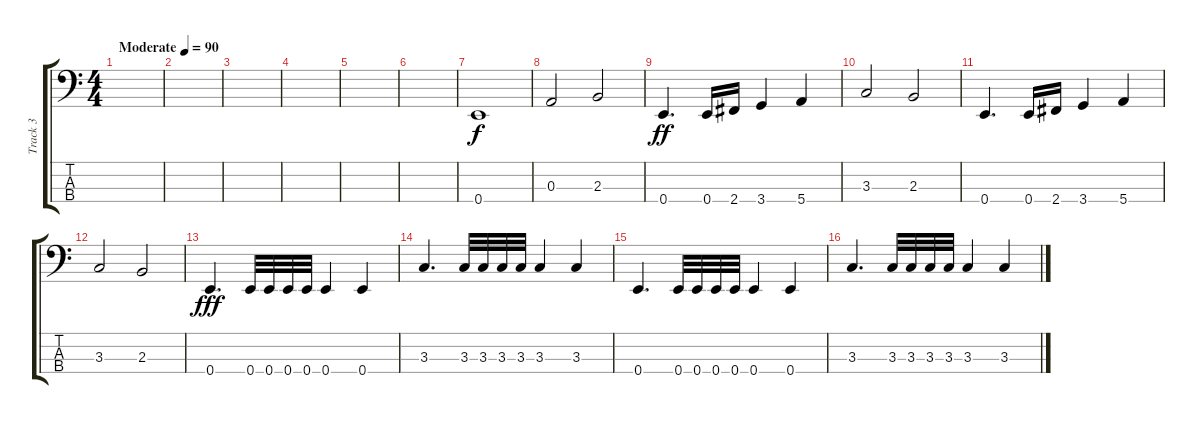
\track ("Track 3" "Track 3") {instrument electricbassfinger}
\staff {score tabs}
\tuning (G2 D2 A1 E1) {hide}
\ts (4 4)
\tempo (90 "Moderate")
\clef f4
\ks c
|
|
|
|
|
|
0.4.1 |
0.3.2 2.3.2 |
0.4.4{d dy ff} 0.4.16 2.4.16 3.4.4 5.4.4 |
3.3.2 2.3.2 |
0.4.4{d} 0.4.16 2.4.16 3.4.4 5.4.4 |
3.3.2 2.3.2 |
0.4.4{d dy fff} 0.4.32 0.4.32 0.4.32 0.4.32 0.4.4 0.4.4 |
3.3.4{d} 3.3.32 3.3.32 3.3.32 3.3.32 3.3.4 3.3.4 |
0.4.4{d} 0.4.32 0.4.32 0.4.32 0.4.32 0.4.4 0.4.4 |
3.3.4{d} 3.3.32 3.3.32 3.3.32 3.3.32 3.3.4 3.3.4
